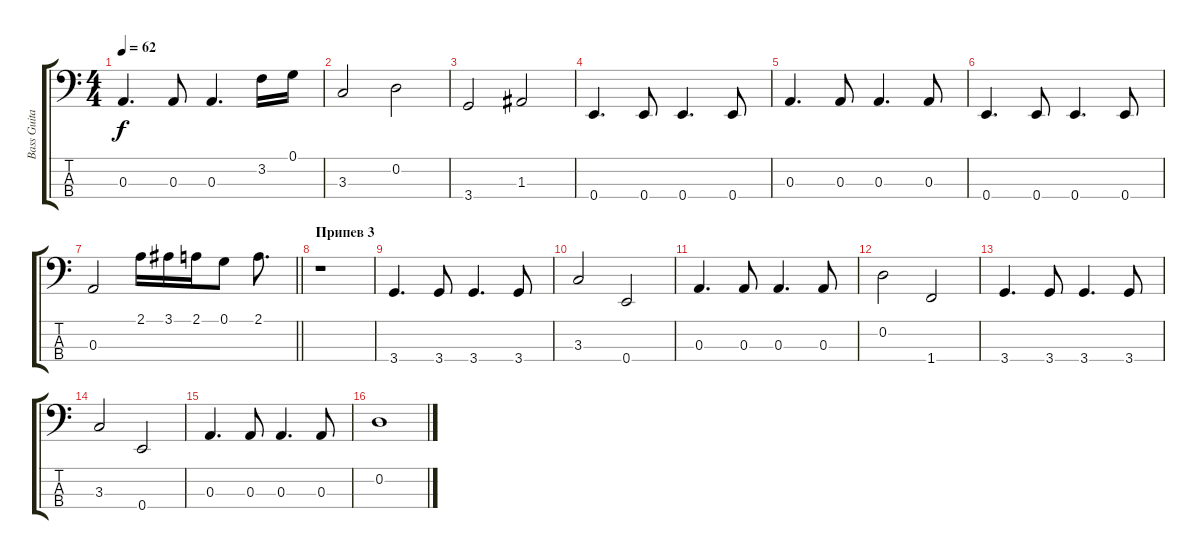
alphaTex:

\track ("Bass Guitar" "Bass Guita") {instrument fretlessbass}
\staff {score tabs}
\tuning (G2 D2 A1 E1) {hide}
\ts (4 4)
\tempo 62
\clef f4
\ks c
0.3.4{d dy f} 0.3.8 0.3.4{d} 3.2.16 0.1.16 |
3.3.2 0.2.2 |
3.4.2 1.3.2 |
0.4.4{d} 0.4.8 0.4.4{d} 0.4.8 |
0.3.4{d} 0.3.8 0.3.4{d} 0.3.8 |
0.4.4{d} 0.4.8 0.4.4{d} 0.4.8 |
\barLineRight lightlight
0.3.2 2.1.16 3.1.16 2.1.16 0.1.8 2.1.8{d} |
\section ("" "Припев 3")
r.1 |
3.4.4{d} 3.4.8 3.4.4{d} 3.4.8 |
3.3.2 0.4.2 |
0.3.4{d} 0.3.8 0.3.4{d} 0.3.8 |
0.2.2 1.4.2 |
3.4.4{d} 3.4.8 3.4.4{d} 3.4.8 |
3.3.2 0.4.2 |
0.3.4{d} 0.3.8 0.3.4{d} 0.3.8 |
0.2.1
